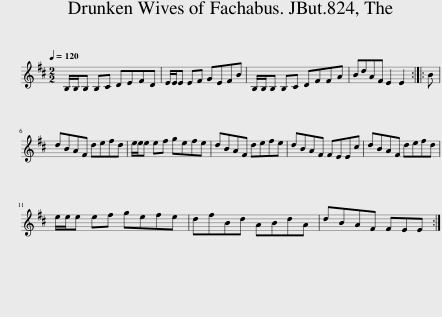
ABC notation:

X:1
L:1/8
Q:1/4=120
M:2/2
I:linebreak $
K:D
V:1 treble
V:1
 B,/B,/B, B,C DEFD | E/E/E EF GEFB | B,/B,/B, B,C DFFA | BdAF E2 E2 :: B |$ %5
 dBAF defd | e/e/e ef gefe | dBAF defe | dBAF FEEc | dBAF defd |$ %10
 e/e/e ef gefe | dfBd ABdA | dBAF FEE :| %13
